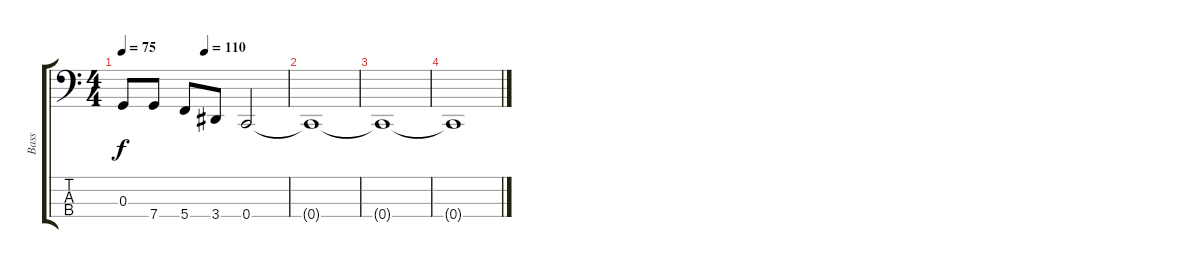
\track ("Bass" "Bass") {instrument electricbassfinger}
\staff {score tabs}
\tuning (F2 C2 G1 C1) {hide}
\ts (4 4)
\tempo 75
\tempo (110 0.5)
\clef f4
\ks c
0.3{t}.8{dy f} 7.4.8 5.4.8 3.4.8 0.4.2 |
0.4{t}.1 |
0.4{t}.1 |
0.4{t}.1
